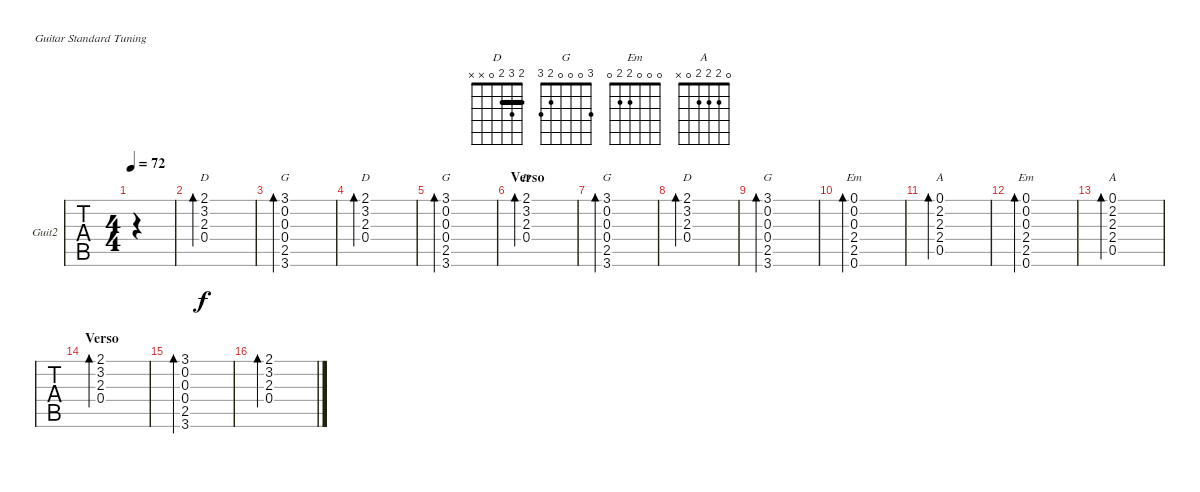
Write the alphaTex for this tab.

\defaultSystemsLayout 4
\bracketExtendMode groupsimilarinstruments
\firstSystemTrackNameOrientation horizontal
\otherSystemsTrackNameOrientation horizontal
\track ("Guit Skin" "Guit2") {instrument acousticguitarsteel}
\staff {tabs}
\tuning (E4 B3 G3 D3 A2 E2)
\chord ("D" 2 3 2 0 x x) {showfingering false barre 2}
\chord ("G" 3 0 0 0 2 3) {showfingering false}
\chord ("Em" 0 0 0 2 2 0) {showfingering false}
\chord ("A" 0 2 2 2 0 x) {showfingering false}
\ts (4 4)
\tempo 72
\clef g2
\ks c
|
(0.4 2.3 3.2 2.1).1{bd 123 ch "D"} |
(3.6 2.5 0.4 0.3 0.2 3.1).1{bd 123 ch "G"} |
(0.4 2.3 3.2 2.1).1{bd 123 ch "D"} |
(3.6 2.5 0.4 0.3 0.2 3.1).1{bd 123 ch "G"} |
\section ("" "Verso")
(0.4 2.3 3.2 2.1).1{bd 123 ch "D"} |
(3.6 2.5 0.4 0.3 0.2 3.1).1{bd 123 ch "G"} |
(0.4 2.3 3.2 2.1).1{bd 123 ch "D"} |
(3.6 2.5 0.4 0.3 0.2 3.1).1{bd 123 ch "G"} |
(0.6 2.5 2.4 0.3 0.2 0.1).1{bd 123 ch "Em"} |
(0.5 2.4 2.3 2.2 0.1).1{bd 123 ch "A"} |
(0.6 2.5 2.4 0.3 0.2 0.1).1{bd 123 ch "Em"} |
(0.5 2.4 2.3 2.2 0.1).1{bd 123 ch "A"} |
\section ("" "Verso")
(0.4 2.3 3.2 2.1).1{bd 123} |
(3.6 2.5 0.4 0.3 0.2 3.1).1{bd 123} |
(0.4 2.3 3.2 2.1).1{bd 123}
